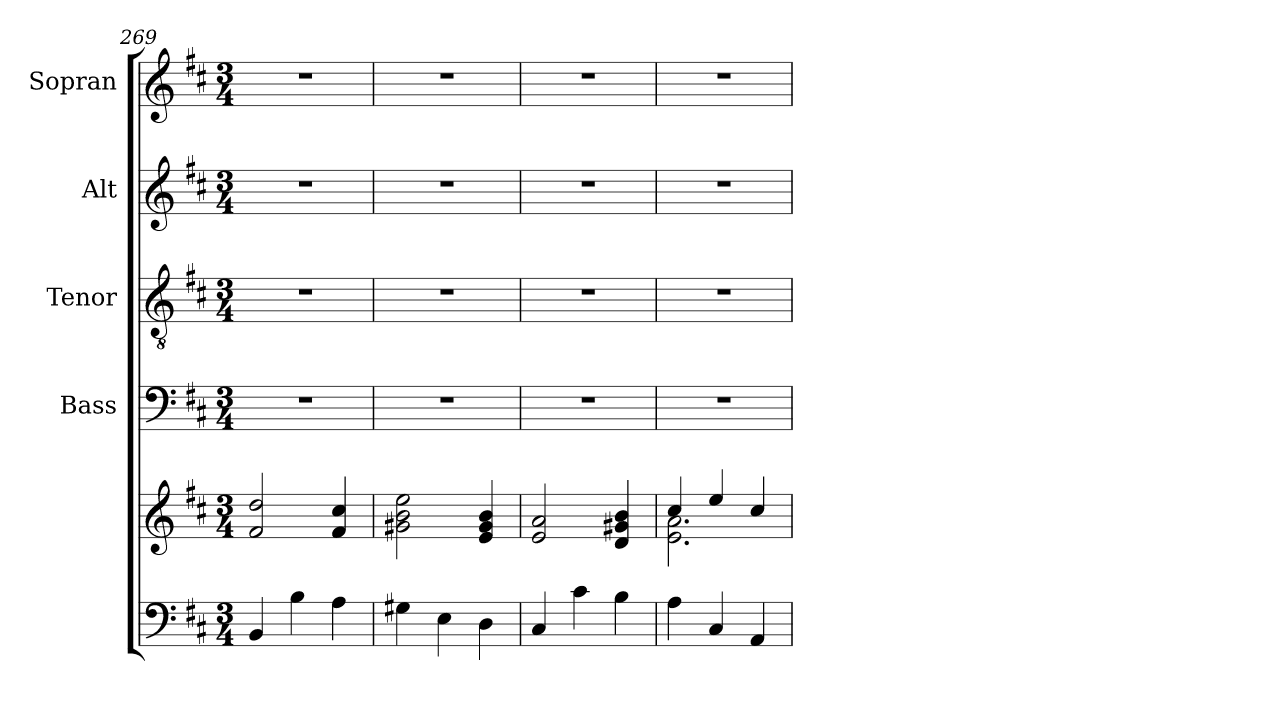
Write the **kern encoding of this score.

**kern	**kern	**kern	**kern	**kern	**kern
*part5	*part5	*part4	*part3	*part2	*part1
*staff6	*staff5	*staff4	*staff3	*staff2	*staff1
*	*	*I"Bass	*I"Tenor	*I"Alt	*I"Sopran
*	*	*I'B.	*I'T.	*I'A.	*I'S.
*clefF4	*clefG2	*clefF4	*clefGv2	*clefG2	*clefG2
*k[f#c#]	*k[f#c#]	*k[f#c#]	*k[f#c#]	*k[f#c#]	*k[f#c#]
*D:	*D:	*D:	*D:	*D:	*D:
*M3/4	*M3/4	*M3/4	*M3/4	*M3/4	*M3/4
=269	=269	=269	=269	=269	=269
4BB/	2f#/ 2dd/	2.r	2.r	2.r	2.r
4B\	.	.	.	.	.
4A\	4f#/ 4cc#/	.	.	.	.
=270	=270	=270	=270	=270	=270
4G#X\	2g#X\ 2b\ 2ee\	2.r	2.r	2.r	2.r
4E\	.	.	.	.	.
4D\	4e/ 4g#/ 4b/	.	.	.	.
=271	=271	=271	=271	=271	=271
4C#/	2e/ 2a/	2.r	2.r	2.r	2.r
4c#\	.	.	.	.	.
4B\	4d/ 4g#X/ 4b/	.	.	.	.
=272	=272	=272	=272	=272	=272
*	*^	*	*	*	*
4A\	4cc#/	2.e\ 2.a\	2.r	2.r	2.r	2.r
4C#/	4ee/	.	.	.	.	.
4AA/	4cc#/	.	.	.	.	.
*	*v	*v	*	*	*	*
=	=	=	=	=	=
*-	*-	*-	*-	*-	*-
